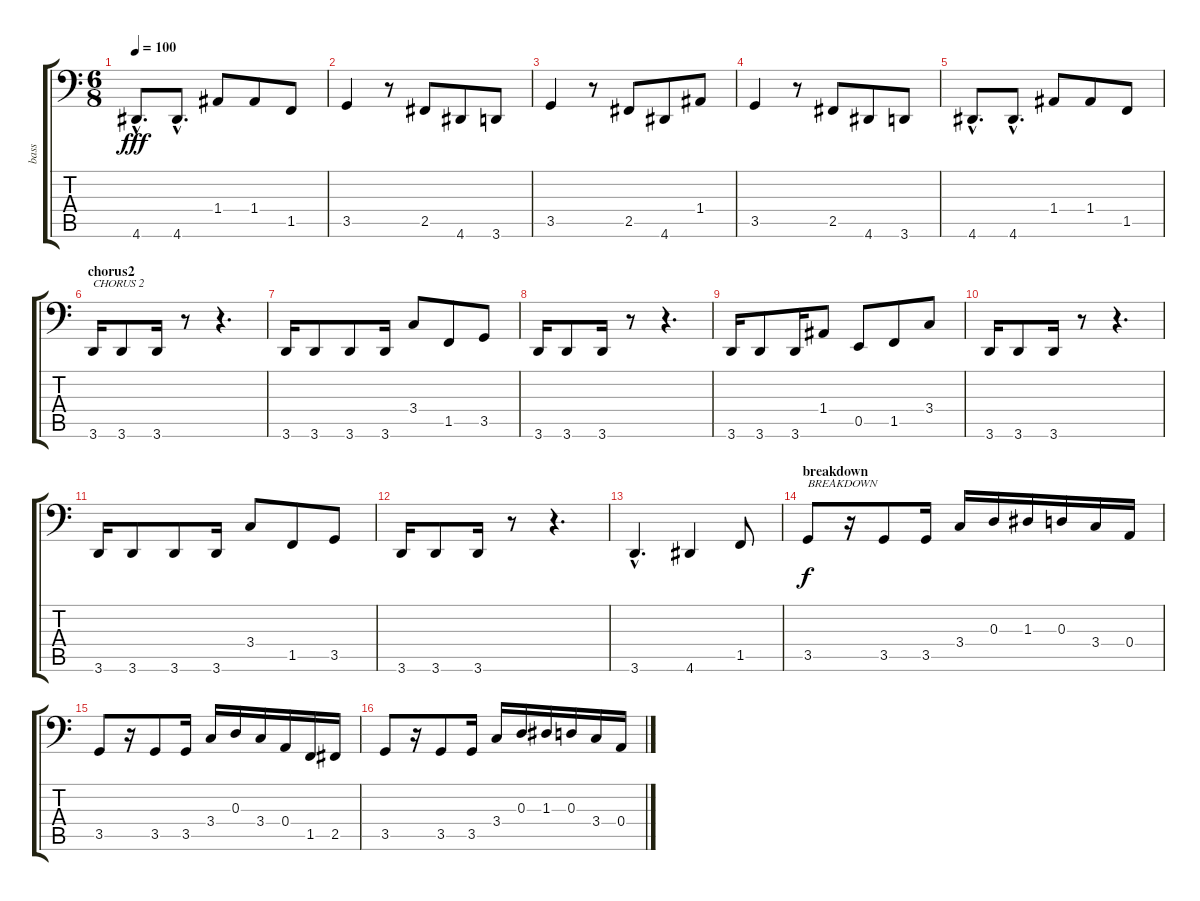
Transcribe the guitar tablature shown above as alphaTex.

\track ("bass" "bass") {instrument electricbassfinger}
\staff {score tabs}
\tuning (C3 G2 D2 A1 E1 B0) {hide}
\ts (6 8)
\tempo 100
\clef f4
\ks c
4.6{hac}.8{d dy fff} 4.6{hac}.8{d} 1.4.8 1.4.8 1.5.8 |
3.5.4 r.8 2.5.8 4.6.8 3.6.8 |
3.5.4 r.8 2.5.8 4.6.8 1.4.8 |
3.5.4 r.8 2.5.8 4.6.8 3.6.8 |
4.6{hac}.8{d} 4.6{hac}.8{d} 1.4.8 1.4.8 1.5.8 |
\section ("" "chorus2")
3.6.16{txt "CHORUS 2"} 3.6.8 3.6.16 r.8 r.4{d} |
3.6.16 3.6.8 3.6.8 3.6.16 3.4.8 1.5.8 3.5.8 |
3.6.16 3.6.8 3.6.16 r.8 r.4{d} |
3.6.16 3.6.8 3.6.16 1.4.8 0.5.8 1.5.8 3.4.8 |
3.6.16 3.6.8 3.6.16 r.8 r.4{d} |
3.6.16 3.6.8 3.6.8 3.6.16 3.4.8 1.5.8 3.5.8 |
3.6.16 3.6.8 3.6.16 r.8 r.4{d} |
3.6{hac}.4{d} 4.6.4 1.5.8 |
\section ("" "breakdown")
3.5.8{txt "BREAKDOWN" dy f} r.16 3.5.8 3.5.16 3.4.16 0.3.16 1.3.16 0.3.16 3.4.16 0.4.16 |
3.5.8 r.16 3.5.8 3.5.16 3.4.16 0.3.16 3.4.16 0.4.16 1.5.16 2.5.16 |
3.5.8 r.16 3.5.8 3.5.16 3.4.16 0.3.16 1.3.16 0.3.16 3.4.16 0.4.16
